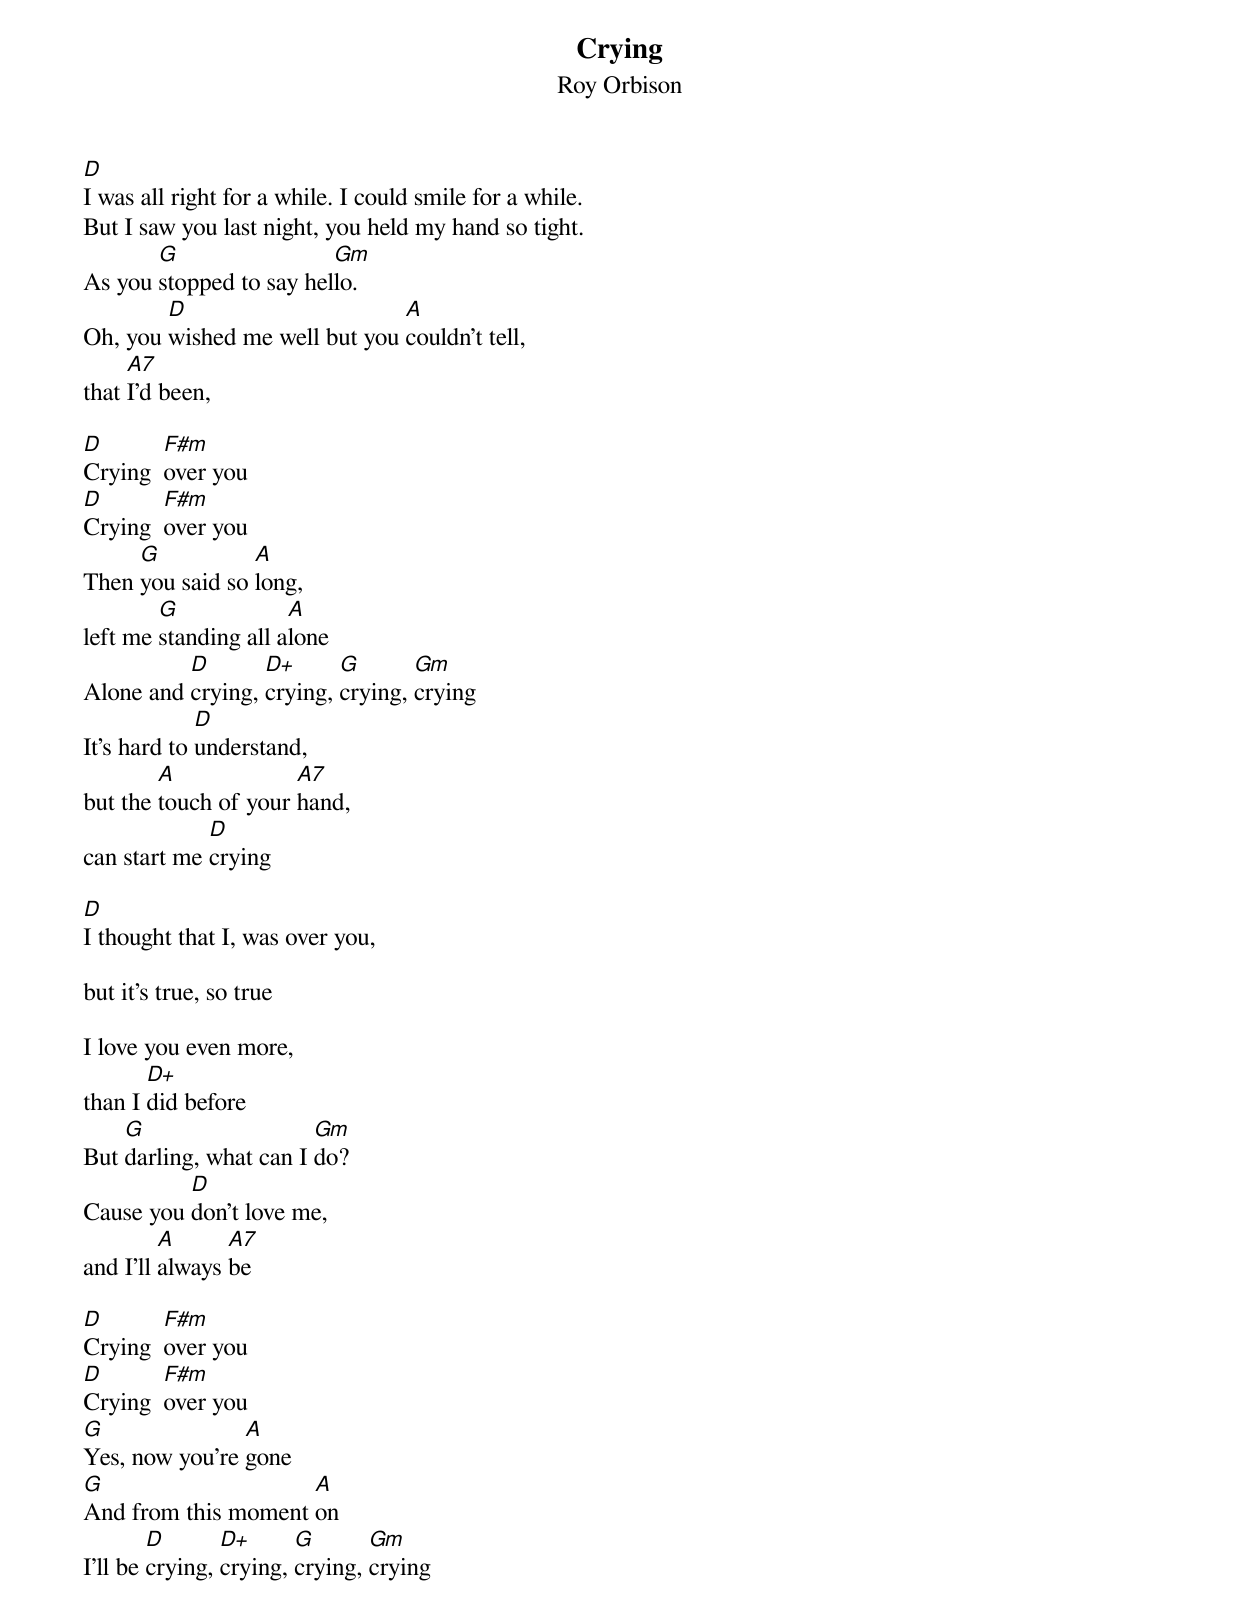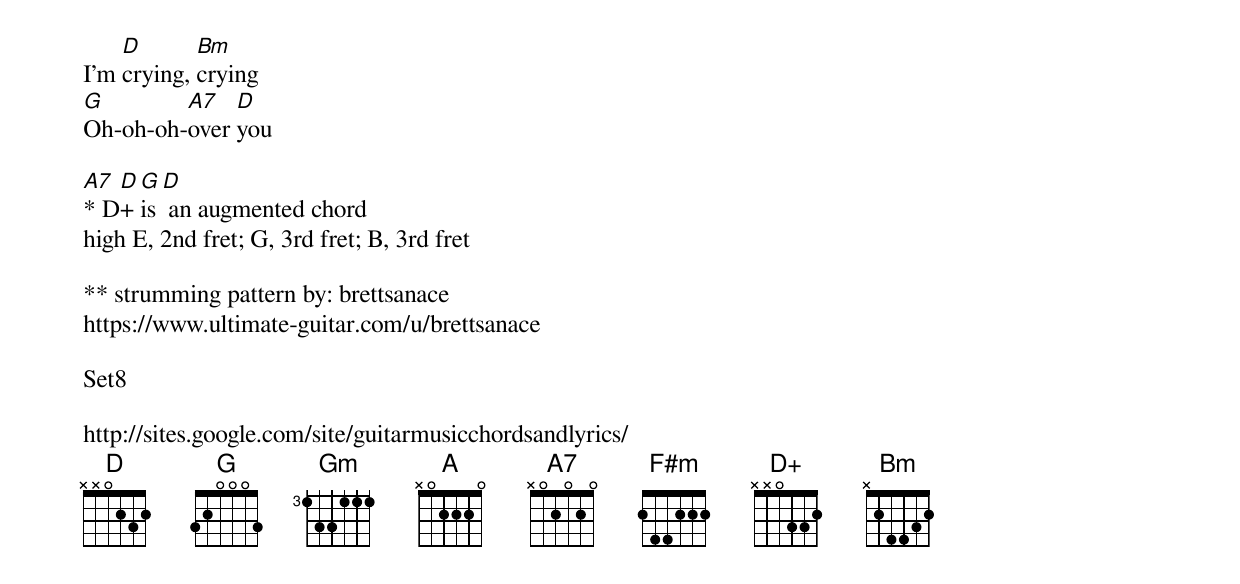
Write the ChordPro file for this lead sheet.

{title:Crying}
{subtitle:Roy Orbison}
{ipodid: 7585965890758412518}

[D]
I was all right for a while. I could smile for a while.
But I saw you last night, you held my hand so tight.
As you [G]stopped to say hel[Gm]lo.
Oh, you [D]wished me well but you [A]couldn't tell,
that [A7]I'd been,

[D]Crying  [F#m]over you
[D]Crying  [F#m]over you
Then [G]you said so [A]long,
left me [G]standing all a[A]lone
Alone and [D]crying, [D+]crying, [G]crying, [Gm]crying
It's hard to [D]understand,
but the [A]touch of your [A7]hand,
can start me [D]crying

[D]I thought that I, was over you,

but it's true, so true

I love you even more,
than I [D+]did before
But [G]darling, what can I [Gm]do?
Cause you [D]don't love me,
and I'll [A]always [A7]be

[D]Crying  [F#m]over you
[D]Crying  [F#m]over you
[G]Yes, now you're [A]gone
[G]And from this moment [A]on
I'll be [D]crying, [D+]crying, [G]crying, [Gm]crying

I'm [D]crying, [Bm]crying
[G]Oh-oh-oh-[A7]over [D]you

[A7]* D[D]+ [G]is[D] an augmented chord
high E, 2nd fret; G, 3rd fret; B, 3rd fret

** strumming pattern by: brettsanace
https://www.ultimate-guitar.com/u/brettsanace

Set8

http://sites.google.com/site/guitarmusicchordsandlyrics/
